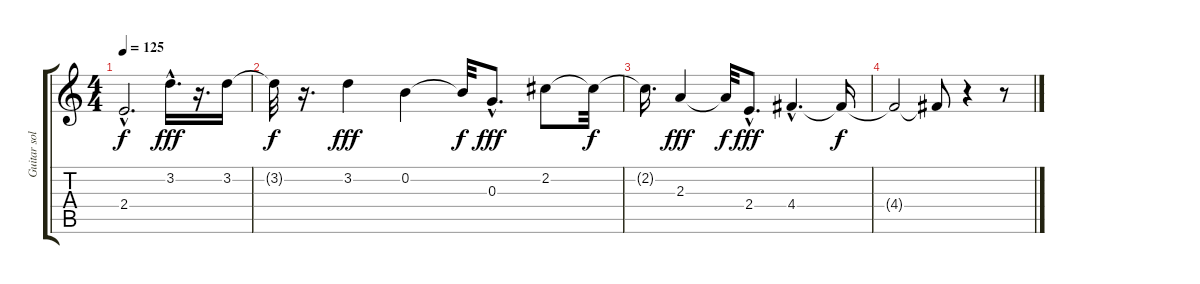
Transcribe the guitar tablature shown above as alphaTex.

\track ("Guitar solo" "Guitar sol") {instrument acousticguitarsteel}
\staff {score tabs}
\tuning (E4 B3 G3 D3 A2 E2) {hide}
\ts (4 4)
\tempo 125
\clef g2
\ks c
2.4{hac t}.2{d dy f} 3.2{hac}.16{d dy fff} r.16{d} 3.2.16 |
3.2{t}.32{dy f} r.16{d} 3.2.4{dy fff} 0.2.4 0.2{t}.32{dy f} 0.3{hac}.8{d dy fff} 2.2.8 2.2{t}.32{dy f} |
2.2{t}.16{d} 2.3.4{dy fff} 2.3{t}.32{dy f} 2.4{hac}.8{d dy fff} 4.4{hac}.4{d} 4.4{t}.16{dy f} |
4.4{t}.2 4.4{t}.8 r.4 r.8
